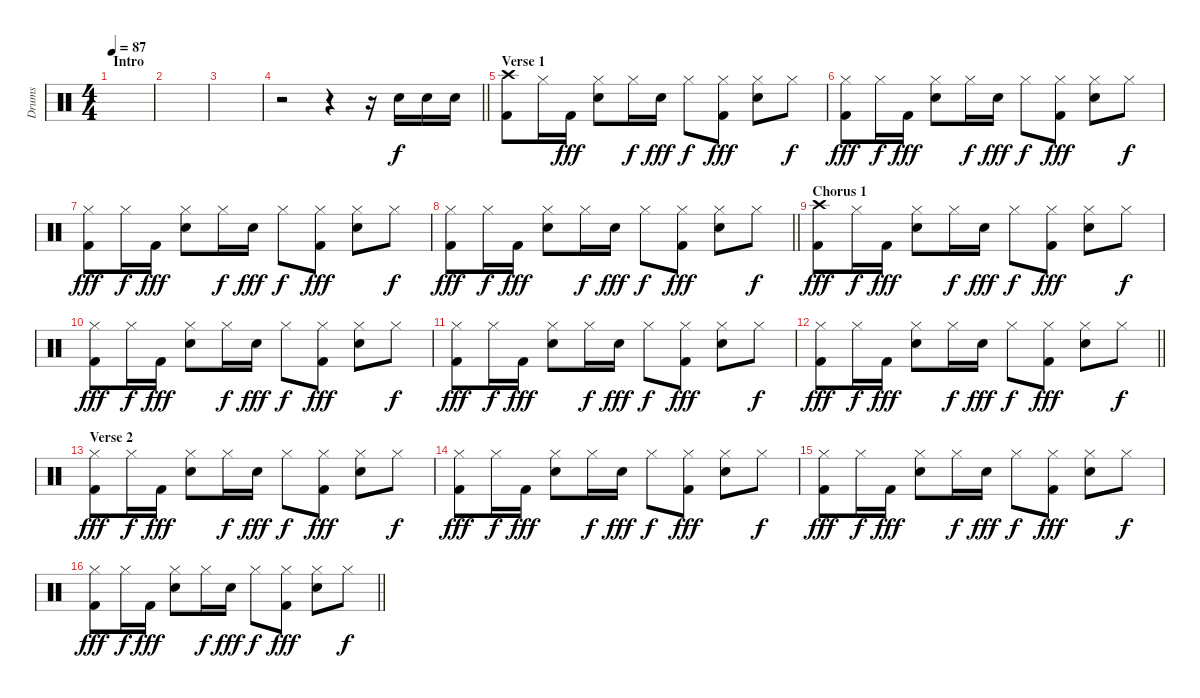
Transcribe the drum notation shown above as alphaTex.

\track ("Drums " "Drums ") {instrument percussion}
\staff {score}
\articulation defaults
\ts (4 4)
\section ("" "Intro")
\tempo 87
\clef neutral
\ks c
|
|
|
\barLineRight lightlight
r.2 r.4 r.16 "Electric Snare (hit)".16 "Electric Snare (hit)".16 "Electric Snare (hit)".16 |
\section ("" "Verse 1")
("Crash high (hit)" "Kick (hit) 2").8 "Hi-Hat (closed)".16{dy f} "Kick (hit) 2".16{dy fff} ("Hi-Hat (closed)" "Electric Snare (hit)").8 "Hi-Hat (closed)".16{dy f} "Electric Snare (hit)".16{dy fff} "Hi-Hat (closed)".8{dy f} ("Hi-Hat (closed)" "Kick (hit) 2").8{dy fff} ("Hi-Hat (closed)" "Electric Snare (hit)").8 "Hi-Hat (closed)".8{dy f} |
("Hi-Hat (closed)" "Kick (hit) 2").8{dy fff} "Hi-Hat (closed)".16{dy f} "Kick (hit) 2".16{dy fff} ("Hi-Hat (closed)" "Electric Snare (hit)").8 "Hi-Hat (closed)".16{dy f} "Electric Snare (hit)".16{dy fff} "Hi-Hat (closed)".8{dy f} ("Hi-Hat (closed)" "Kick (hit) 2").8{dy fff} ("Hi-Hat (closed)" "Electric Snare (hit)").8 "Hi-Hat (closed)".8{dy f} |
("Hi-Hat (closed)" "Kick (hit) 2").8{dy fff} "Hi-Hat (closed)".16{dy f} "Kick (hit) 2".16{dy fff} ("Hi-Hat (closed)" "Electric Snare (hit)").8 "Hi-Hat (closed)".16{dy f} "Electric Snare (hit)".16{dy fff} "Hi-Hat (closed)".8{dy f} ("Hi-Hat (closed)" "Kick (hit) 2").8{dy fff} ("Hi-Hat (closed)" "Electric Snare (hit)").8 "Hi-Hat (closed)".8{dy f} |
\barLineRight lightlight
("Hi-Hat (closed)" "Kick (hit) 2").8{dy fff} "Hi-Hat (closed)".16{dy f} "Kick (hit) 2".16{dy fff} ("Hi-Hat (closed)" "Electric Snare (hit)").8 "Hi-Hat (closed)".16{dy f} "Electric Snare (hit)".16{dy fff} "Hi-Hat (closed)".8{dy f} ("Hi-Hat (closed)" "Kick (hit) 2").8{dy fff} ("Hi-Hat (closed)" "Electric Snare (hit)").8 "Hi-Hat (closed)".8{dy f} |
\section ("" "Chorus 1")
("Crash high (hit)" "Kick (hit) 2").8{dy fff} "Hi-Hat (closed)".16{dy f} "Kick (hit) 2".16{dy fff} ("Hi-Hat (closed)" "Electric Snare (hit)").8 "Hi-Hat (closed)".16{dy f} "Electric Snare (hit)".16{dy fff} "Hi-Hat (closed)".8{dy f} ("Hi-Hat (closed)" "Kick (hit) 2").8{dy fff} ("Hi-Hat (closed)" "Electric Snare (hit)").8 "Hi-Hat (closed)".8{dy f} |
("Hi-Hat (closed)" "Kick (hit) 2").8{dy fff} "Hi-Hat (closed)".16{dy f} "Kick (hit) 2".16{dy fff} ("Hi-Hat (closed)" "Electric Snare (hit)").8 "Hi-Hat (closed)".16{dy f} "Electric Snare (hit)".16{dy fff} "Hi-Hat (closed)".8{dy f} ("Hi-Hat (closed)" "Kick (hit) 2").8{dy fff} ("Hi-Hat (closed)" "Electric Snare (hit)").8 "Hi-Hat (closed)".8{dy f} |
("Hi-Hat (closed)" "Kick (hit) 2").8{dy fff} "Hi-Hat (closed)".16{dy f} "Kick (hit) 2".16{dy fff} ("Hi-Hat (closed)" "Electric Snare (hit)").8 "Hi-Hat (closed)".16{dy f} "Electric Snare (hit)".16{dy fff} "Hi-Hat (closed)".8{dy f} ("Hi-Hat (closed)" "Kick (hit) 2").8{dy fff} ("Hi-Hat (closed)" "Electric Snare (hit)").8 "Hi-Hat (closed)".8{dy f} |
\barLineRight lightlight
("Hi-Hat (closed)" "Kick (hit) 2").8{dy fff} "Hi-Hat (closed)".16{dy f} "Kick (hit) 2".16{dy fff} ("Hi-Hat (closed)" "Electric Snare (hit)").8 "Hi-Hat (closed)".16{dy f} "Electric Snare (hit)".16{dy fff} "Hi-Hat (closed)".8{dy f} ("Hi-Hat (closed)" "Kick (hit) 2").8{dy fff} ("Hi-Hat (closed)" "Electric Snare (hit)").8 "Hi-Hat (closed)".8{dy f} |
\section ("" "Verse 2")
("Hi-Hat (closed)" "Kick (hit) 2").8{dy fff} "Hi-Hat (closed)".16{dy f} "Kick (hit) 2".16{dy fff} ("Hi-Hat (closed)" "Electric Snare (hit)").8 "Hi-Hat (closed)".16{dy f} "Electric Snare (hit)".16{dy fff} "Hi-Hat (closed)".8{dy f} ("Hi-Hat (closed)" "Kick (hit) 2").8{dy fff} ("Hi-Hat (closed)" "Electric Snare (hit)").8 "Hi-Hat (closed)".8{dy f} |
("Hi-Hat (closed)" "Kick (hit) 2").8{dy fff} "Hi-Hat (closed)".16{dy f} "Kick (hit) 2".16{dy fff} ("Hi-Hat (closed)" "Electric Snare (hit)").8 "Hi-Hat (closed)".16{dy f} "Electric Snare (hit)".16{dy fff} "Hi-Hat (closed)".8{dy f} ("Hi-Hat (closed)" "Kick (hit) 2").8{dy fff} ("Hi-Hat (closed)" "Electric Snare (hit)").8 "Hi-Hat (closed)".8{dy f} |
("Hi-Hat (closed)" "Kick (hit) 2").8{dy fff} "Hi-Hat (closed)".16{dy f} "Kick (hit) 2".16{dy fff} ("Hi-Hat (closed)" "Electric Snare (hit)").8 "Hi-Hat (closed)".16{dy f} "Electric Snare (hit)".16{dy fff} "Hi-Hat (closed)".8{dy f} ("Hi-Hat (closed)" "Kick (hit) 2").8{dy fff} ("Hi-Hat (closed)" "Electric Snare (hit)").8 "Hi-Hat (closed)".8{dy f} |
\barLineRight lightlight
("Hi-Hat (closed)" "Kick (hit) 2").8{dy fff} "Hi-Hat (closed)".16{dy f} "Kick (hit) 2".16{dy fff} ("Hi-Hat (closed)" "Electric Snare (hit)").8 "Hi-Hat (closed)".16{dy f} "Electric Snare (hit)".16{dy fff} "Hi-Hat (closed)".8{dy f} ("Hi-Hat (closed)" "Kick (hit) 2").8{dy fff} ("Hi-Hat (closed)" "Electric Snare (hit)").8 "Hi-Hat (closed)".8{dy f}
